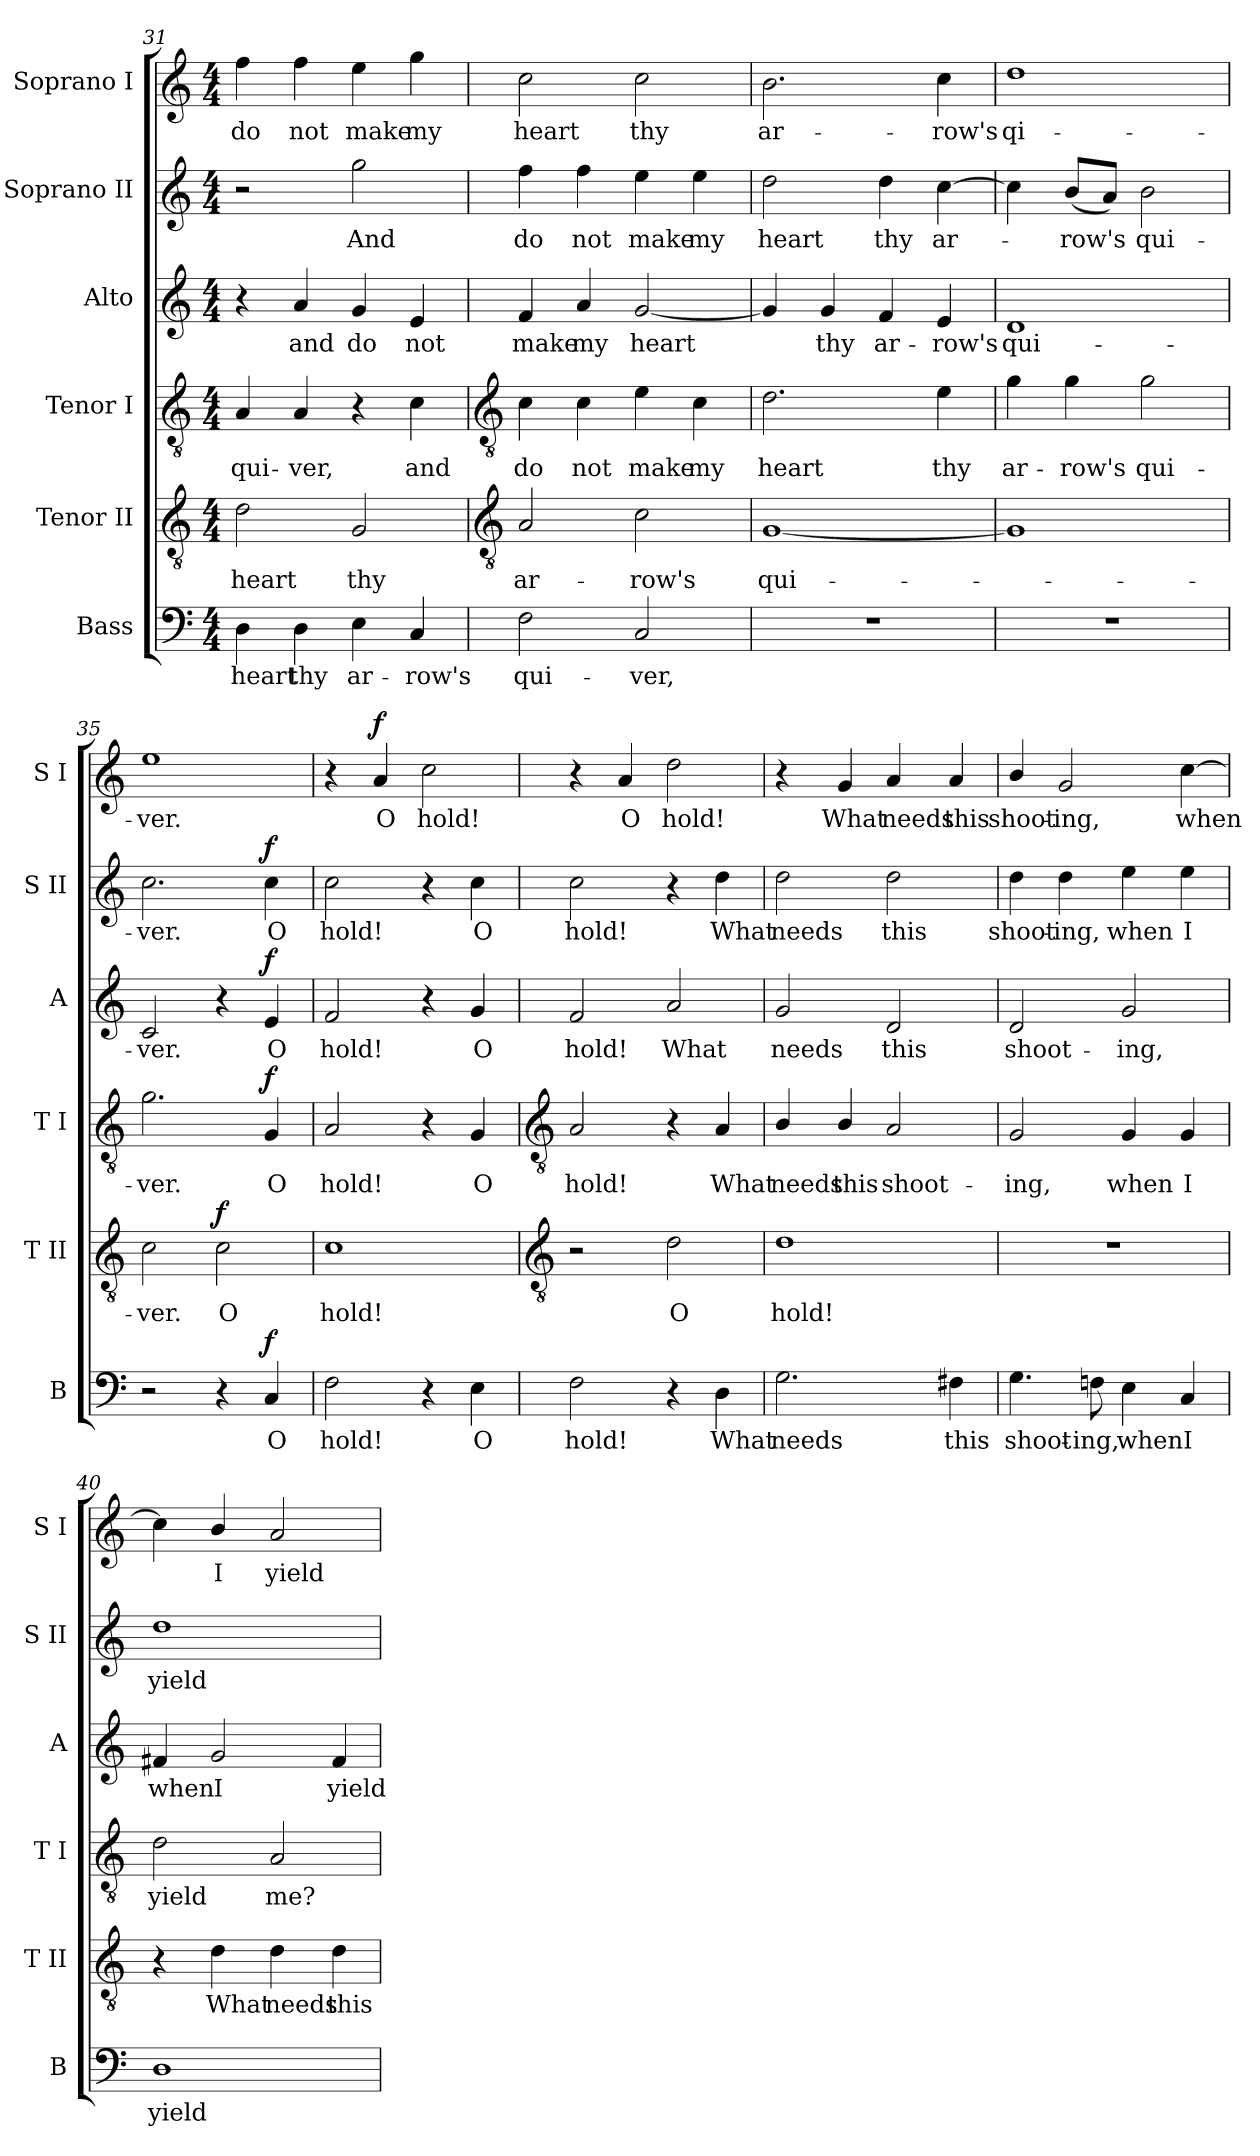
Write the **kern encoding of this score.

**kern	**text	**dynam	**kern	**text	**dynam	**kern	**text	**dynam	**kern	**text	**dynam	**kern	**text	**dynam	**kern	**text	**dynam
*part6	*part6	*part6	*part5	*part5	*part5	*part4	*part4	*part4	*part3	*part3	*part3	*part2	*part2	*part2	*part1	*part1	*part1
*staff6	*staff6	*staff6	*staff5	*staff5	*staff5	*staff4	*staff4	*staff4	*staff3	*staff3	*staff3	*staff2	*staff2	*staff2	*staff1	*staff1	*staff1
*I"Bass	*	*	*I"Tenor II	*	*	*I"Tenor I	*	*	*I"Alto	*	*	*I"Soprano II	*	*	*I"Soprano I	*	*
*I'B	*	*	*I'T II	*	*	*I'T I	*	*	*I'A	*	*	*I'S II	*	*	*I'S I	*	*
*clefF4	*	*	*clefGv2	*	*	*clefGv2	*	*	*clefG2	*	*	*clefG2	*	*	*clefG2	*	*
*k[]	*	*	*k[]	*	*	*k[]	*	*	*k[]	*	*	*k[]	*	*	*k[]	*	*
*C:	*	*	*C:	*	*	*C:	*	*	*C:	*	*	*C:	*	*	*C:	*	*
*M4/4	*	*	*M4/4	*	*	*M4/4	*	*	*M4/4	*	*	*M4/4	*	*	*M4/4	*	*
=31	=31	=31	=31	=31	=31	=31	=31	=31	=31	=31	=31	=31	=31	=31	=31	=31	=31
!	!LO:LY:b	!	!	!LO:LY:b	!	!	!LO:LY:b	!	!	!	!	!	!	!	!	!LO:LY:b	!
4D	heart	.	2d	heart	.	4A	qui-	.	4r	.	.	2r	.	.	4ff	do	.
!	!LO:LY:b	!	!	!	!	!	!LO:LY:b	!	!	!LO:LY:b	!	!	!	!	!	!LO:LY:b	!
4D	thy	.	.	.	.	4A	-ver,	.	4a	and	.	.	.	.	4ff	not	.
!	!LO:LY:b	!	!	!LO:LY:b	!	!	!	!	!	!LO:LY:b	!	!	!LO:LY:b	!	!	!LO:LY:b	!
4E	ar-	.	2G	thy	.	4r	.	.	4g	do	.	2gg	And	.	4ee	make	.
!	!LO:LY:b	!	!	!	!	!	!LO:LY:b	!	!	!LO:LY:b	!	!	!	!	!	!LO:LY:b	!
4C	-row's	.	.	.	.	4c	and	.	4e	not	.	.	.	.	4gg	my	.
!!LO:LB:g=z
=32	=32	=32	=32	=32	=32	=32	=32	=32	=32	=32	=32	=32	=32	=32	=32	=32	=32
*	*	*	*clefGv2	*	*	*clefGv2	*	*	*	*	*	*	*	*	*	*	*
!	!LO:LY:b	!	!	!LO:LY:b	!	!	!LO:LY:b	!	!	!LO:LY:b	!	!	!LO:LY:b	!	!	!LO:LY:b	!
2F	qui-	.	2A	ar-	.	4c	do	.	4f	make	.	4ff	do	.	2cc	heart	.
!	!	!	!	!	!	!	!LO:LY:b	!	!	!LO:LY:b	!	!	!LO:LY:b	!	!	!	!
.	.	.	.	.	.	4c	not	.	4a	my	.	4ff	not	.	.	.	.
!	!LO:LY:b	!	!	!LO:LY:b	!	!	!LO:LY:b	!	!	!LO:LY:b	!	!	!LO:LY:b	!	!	!LO:LY:b	!
2C	-ver,	.	2c	-row's	.	4e	make	.	[2g	heart	.	4ee	make	.	2cc	thy	.
!	!	!	!	!	!	!	!LO:LY:b	!	!	!	!	!	!LO:LY:b	!	!	!	!
.	.	.	.	.	.	4c	my	.	.	.	.	4ee	my	.	.	.	.
=33	=33	=33	=33	=33	=33	=33	=33	=33	=33	=33	=33	=33	=33	=33	=33	=33	=33
!	!	!	!	!LO:LY:b	!	!	!LO:LY:b	!	!	!	!	!	!LO:LY:b	!	!	!LO:LY:b	!
1r	.	.	[1G	qui-	.	2.d	heart	.	4g]	.	.	2dd	heart	.	2.b	ar-	.
!	!	!	!	!	!	!	!	!	!	!LO:LY:b	!	!	!	!	!	!	!
.	.	.	.	.	.	.	.	.	4g	thy	.	.	.	.	.	.	.
!	!	!	!	!	!	!	!	!	!	!LO:LY:b	!	!	!LO:LY:b	!	!	!	!
.	.	.	.	.	.	.	.	.	4f	ar-	.	4dd	thy	.	.	.	.
!	!	!	!	!	!	!	!LO:LY:b	!	!	!LO:LY:b	!	!	!LO:LY:b	!	!	!LO:LY:b	!
.	.	.	.	.	.	4e	thy	.	4e	-row's	.	[4cc	ar-	.	4cc	-row's	.
=34	=34	=34	=34	=34	=34	=34	=34	=34	=34	=34	=34	=34	=34	=34	=34	=34	=34
!	!	!	!	!	!	!	!LO:LY:b	!	!	!LO:LY:b	!	!	!	!	!	!LO:LY:b	!
1r	.	.	1G]	.	.	4g	ar-	.	1d	qui-	.	4cc]	.	.	1dd	qi-	.
!	!	!	!	!	!	!	!LO:LY:b	!	!	!	!	!	!LO:LY:b	!	!	!	!
.	.	.	.	.	.	4g	-row's	.	.	.	.	(<8bL	row's	.	.	.	.
.	.	.	.	.	.	.	.	.	.	.	.	8aJ)	.	.	.	.	.
!	!	!	!	!	!	!	!LO:LY:b	!	!	!	!	!	!LO:LY:b	!	!	!	!
.	.	.	.	.	.	2g	qui-	.	.	.	.	2b	qui-	.	.	.	.
=35	=35	=35	=35	=35	=35	=35	=35	=35	=35	=35	=35	=35	=35	=35	=35	=35	=35
!	!	!	!	!LO:LY:b	!	!	!LO:LY:b	!	!	!LO:LY:b	!	!	!LO:LY:b	!	!	!LO:LY:b	!
2r	.	.	2c	ver.	.	2.g	-ver.	.	2c	-ver.	.	2.cc	-ver.	.	1ee	-ver.	.
!	!	!	!	!LO:LY:b	!LO:DY:b	!	!	!	!	!	!	!	!	!	!	!	!
4r	.	.	2c	O	f	.	.	.	4r	.	.	.	.	.	.	.	.
!	!LO:LY:b	!LO:DY:b	!	!	!	!	!LO:LY:b	!LO:DY:b	!	!LO:LY:b	!LO:DY:b	!	!LO:LY:b	!LO:DY:b	!	!	!
4C	O	f	.	.	.	4G	O	f	4e	O	f	4cc	O	f	.	.	.
=36	=36	=36	=36	=36	=36	=36	=36	=36	=36	=36	=36	=36	=36	=36	=36	=36	=36
!	!LO:LY:b	!	!	!LO:LY:b	!	!	!LO:LY:b	!	!	!LO:LY:b	!	!	!LO:LY:b	!	!	!	!
2F	hold!	.	1c	hold!	.	2A	hold!	.	2f	hold!	.	2cc	hold!	.	4r	.	.
!	!	!	!	!	!	!	!	!	!	!	!	!	!	!	!	!LO:LY:b	!LO:DY:b
.	.	.	.	.	.	.	.	.	.	.	.	.	.	.	4a	O	f
!	!	!	!	!	!	!	!	!	!	!	!	!	!	!	!	!LO:LY:b	!
4r	.	.	.	.	.	4r	.	.	4r	.	.	4r	.	.	2cc	hold!	.
!	!LO:LY:b	!	!	!	!	!	!LO:LY:b	!	!	!LO:LY:b	!	!	!LO:LY:b	!	!	!	!
4E	O	.	.	.	.	4G	O	.	4g	O	.	4cc	O	.	.	.	.
!!LO:LB:g=z
=37	=37	=37	=37	=37	=37	=37	=37	=37	=37	=37	=37	=37	=37	=37	=37	=37	=37
*	*	*	*clefGv2	*	*	*clefGv2	*	*	*	*	*	*	*	*	*	*	*
!	!LO:LY:b	!	!	!	!	!	!LO:LY:b	!	!	!LO:LY:b	!	!	!LO:LY:b	!	!	!	!
2F	hold!	.	2r	.	.	2A	hold!	.	2f	hold!	.	2cc	hold!	.	4r	.	.
!	!	!	!	!	!	!	!	!	!	!	!	!	!	!	!	!LO:LY:b	!
.	.	.	.	.	.	.	.	.	.	.	.	.	.	.	4a	O	.
!	!	!	!	!LO:LY:b	!	!	!	!	!	!LO:LY:b	!	!	!	!	!	!LO:LY:b	!
4r	.	.	2d	O	.	4r	.	.	2a	What	.	4r	.	.	2dd	hold!	.
!	!LO:LY:b	!	!	!	!	!	!LO:LY:b	!	!	!	!	!	!LO:LY:b	!	!	!	!
4D	What	.	.	.	.	4A	What	.	.	.	.	4dd	What	.	.	.	.
=38	=38	=38	=38	=38	=38	=38	=38	=38	=38	=38	=38	=38	=38	=38	=38	=38	=38
!	!LO:LY:b	!	!	!LO:LY:b	!	!	!LO:LY:b	!	!	!LO:LY:b	!	!	!LO:LY:b	!	!	!	!
2.G	needs	.	1d	hold!	.	4B/	needs	.	2g	needs	.	2dd	needs	.	4r	.	.
!	!	!	!	!	!	!	!LO:LY:b	!	!	!	!	!	!	!	!	!LO:LY:b	!
.	.	.	.	.	.	4B/	this	.	.	.	.	.	.	.	4g	What	.
!	!	!	!	!	!	!	!LO:LY:b	!	!	!LO:LY:b	!	!	!LO:LY:b	!	!	!LO:LY:b	!
.	.	.	.	.	.	2A	shoot-	.	2d	this	.	2dd	this	.	4a	needs	.
!	!LO:LY:b	!	!	!	!	!	!	!	!	!	!	!	!	!	!	!LO:LY:b	!
4F#X	this	.	.	.	.	.	.	.	.	.	.	.	.	.	4a	this	.
=39	=39	=39	=39	=39	=39	=39	=39	=39	=39	=39	=39	=39	=39	=39	=39	=39	=39
!	!LO:LY:b	!	!	!	!	!	!LO:LY:b	!	!	!LO:LY:b	!	!	!LO:LY:b	!	!	!LO:LY:b	!
4.G	shoot-	.	1r	.	.	2G	-ing,	.	2d	shoot-	.	4dd	shoot-	.	4b/	shoot-	.
!	!	!	!	!	!	!	!	!	!	!	!	!	!LO:LY:b	!	!	!LO:LY:b	!
.	.	.	.	.	.	.	.	.	.	.	.	4dd	-ing,	.	2g	-ing,	.
!	!LO:LY:b	!	!	!	!	!	!	!	!	!	!	!	!	!	!	!	!
8Fn	-ing,	.	.	.	.	.	.	.	.	.	.	.	.	.	.	.	.
!	!LO:LY:b	!	!	!	!	!	!LO:LY:b	!	!	!LO:LY:b	!	!	!LO:LY:b	!	!	!	!
4E	when	.	.	.	.	4G	when	.	2g	-ing,	.	4ee	when	.	.	.	.
!	!LO:LY:b	!	!	!	!	!	!LO:LY:b	!	!	!	!	!	!LO:LY:b	!	!	!LO:LY:b	!
4C	I	.	.	.	.	4G	I	.	.	.	.	4ee	I	.	[4cc	when	.
=40	=40	=40	=40	=40	=40	=40	=40	=40	=40	=40	=40	=40	=40	=40	=40	=40	=40
!	!LO:LY:b	!	!	!	!	!	!LO:LY:b	!	!	!LO:LY:b	!	!	!LO:LY:b	!	!	!	!
1D	yield	.	4r	.	.	2d	yield	.	4f#X	when	.	1dd	yield	.	4cc]	.	.
!	!	!	!	!LO:LY:b	!	!	!	!	!	!LO:LY:b	!	!	!	!	!	!LO:LY:b	!
.	.	.	4d	What	.	.	.	.	2g	I	.	.	.	.	4b/	I	.
!	!	!	!	!LO:LY:b	!	!	!LO:LY:b	!	!	!	!	!	!	!	!	!LO:LY:b	!
.	.	.	4d	needs	.	2A	me?	.	.	.	.	.	.	.	2a	yield	.
!	!	!	!	!LO:LY:b	!	!	!	!	!	!LO:LY:b	!	!	!	!	!	!	!
.	.	.	4d	this	.	.	.	.	4f#	yield	.	.	.	.	.	.	.
=	=	=	=	=	=	=	=	=	=	=	=	=	=	=	=	=	=
*-	*-	*-	*-	*-	*-	*-	*-	*-	*-	*-	*-	*-	*-	*-	*-	*-	*-
